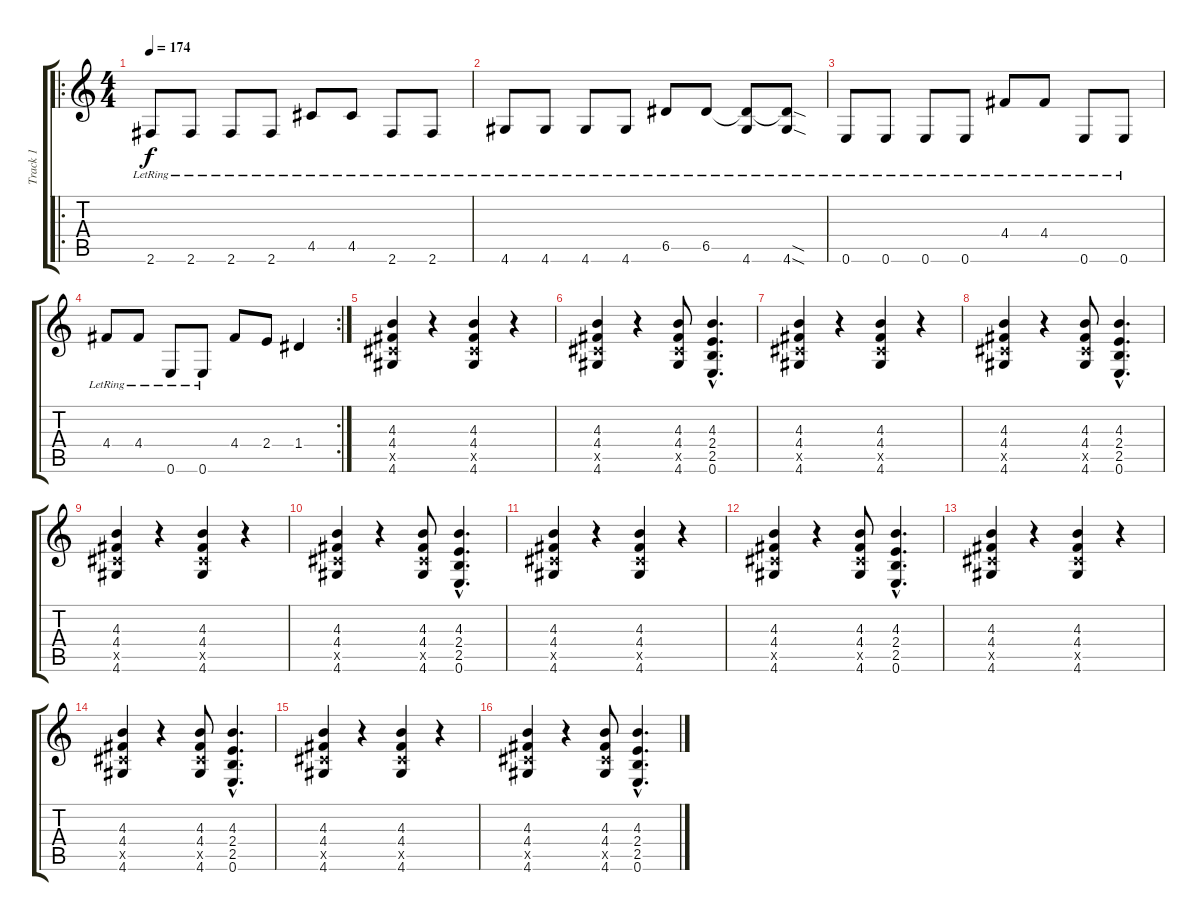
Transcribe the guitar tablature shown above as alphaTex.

\track ("Track 1" "Track 1") {instrument overdrivenguitar}
\staff {score tabs}
\tuning (E4 B3 G3 D3 A2 E2) {hide}
\ro
\ts (4 4)
\tempo 174
\clef g2
\ks c
2.6{lr}.8{dy f instrument overdrivenguitar} 2.6{lr}.8 2.6{lr}.8 2.6{lr}.8 4.5{lr}.8 4.5{lr}.8 2.6{lr}.8 2.6{lr}.8 |
4.6{lr}.8 4.6{lr}.8 4.6{lr}.8 4.6{lr}.8 6.5{lr}.8 6.5{lr}.8 (6.5{t} 4.6{lr}).8 (6.5{sod t} 4.6{sod lr}).8 |
0.6{lr}.8 0.6{lr}.8 0.6{lr}.8 0.6{lr}.8 4.4{lr}.8 4.4{lr}.8 0.6{lr}.8 0.6{lr}.8 |
\rc 2
4.4{lr}.8 4.4{lr}.8 0.6{lr}.8 0.6{lr}.8 4.4.8 2.4.8 1.4.4 |
(4.3 4.4 4.5{x} 4.6).4 r.4 (4.3 4.4 4.5{x} 4.6).4 r.4 |
(4.3 4.4 4.5{x} 4.6).4 r.4 (4.3 4.4 4.5{x} 4.6).8 (4.3{hac} 2.4{hac} 2.5{hac} 0.6{hac}).4{d} |
(4.3 4.4 4.5{x} 4.6).4 r.4 (4.3 4.4 4.5{x} 4.6).4 r.4 |
(4.3 4.4 4.5{x} 4.6).4 r.4 (4.3 4.4 4.5{x} 4.6).8 (4.3{hac} 2.4{hac} 2.5{hac} 0.6{hac}).4{d} |
(4.3 4.4 4.5{x} 4.6).4 r.4 (4.3 4.4 4.5{x} 4.6).4 r.4 |
(4.3 4.4 4.5{x} 4.6).4 r.4 (4.3 4.4 4.5{x} 4.6).8 (4.3{hac} 2.4{hac} 2.5{hac} 0.6{hac}).4{d} |
(4.3 4.4 4.5{x} 4.6).4 r.4 (4.3 4.4 4.5{x} 4.6).4 r.4 |
(4.3 4.4 4.5{x} 4.6).4 r.4 (4.3 4.4 4.5{x} 4.6).8 (4.3{hac} 2.4{hac} 2.5{hac} 0.6{hac}).4{d} |
(4.3 4.4 4.5{x} 4.6).4 r.4 (4.3 4.4 4.5{x} 4.6).4 r.4 |
(4.3 4.4 4.5{x} 4.6).4 r.4 (4.3 4.4 4.5{x} 4.6).8 (4.3{hac} 2.4{hac} 2.5{hac} 0.6{hac}).4{d} |
(4.3 4.4 4.5{x} 4.6).4 r.4 (4.3 4.4 4.5{x} 4.6).4 r.4 |
(4.3 4.4 4.5{x} 4.6).4 r.4 (4.3 4.4 4.5{x} 4.6).8 (4.3{hac} 2.4{hac} 2.5{hac} 0.6{hac}).4{d}
